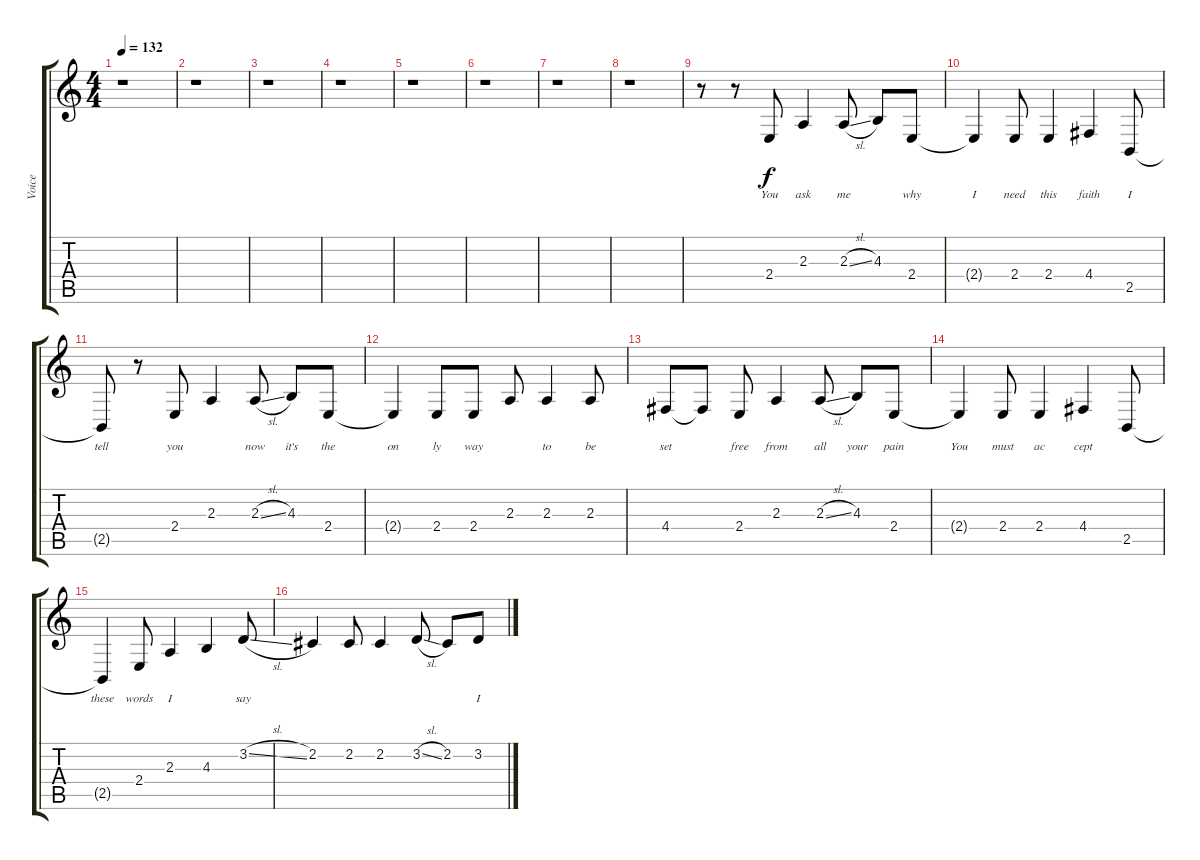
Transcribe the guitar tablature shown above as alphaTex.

\track ("Voice" "Voice") {instrument baritonesax}
\staff {score tabs}
\tuning (E4 B3 G3 D3 A2 E2) {hide}
\ts (4 4)
\tempo 132
\clef g2
\ks c
r.1{dy f instrument baritonesax} |
r.1 |
r.1 |
r.1 |
r.1 |
r.1 |
r.1 |
r.1 |
r.8 r.8 2.4.8{lyrics (0 "You") lyrics (1 "") lyrics (2 "") lyrics (3 "") lyrics (4 "")} 2.3.4{lyrics (0 "ask") lyrics (1 "") lyrics (2 "") lyrics (3 "") lyrics (4 "")} 2.3{sl}.8{lyrics (0 "me") lyrics (1 "") lyrics (2 "") lyrics (3 "") lyrics (4 "")} 4.3.8{lyrics (0 "") lyrics (1 "") lyrics (2 "") lyrics (3 "") lyrics (4 "")} 2.4.8{lyrics (0 "why") lyrics (1 "") lyrics (2 "") lyrics (3 "") lyrics (4 "")} |
2.4{t}.4{lyrics (0 "I") lyrics (1 "") lyrics (2 "") lyrics (3 "") lyrics (4 "")} 2.4.8{lyrics (0 "need") lyrics (1 "") lyrics (2 "") lyrics (3 "") lyrics (4 "")} 2.4.4{lyrics (0 "this") lyrics (1 "") lyrics (2 "") lyrics (3 "") lyrics (4 "")} 4.4.4{lyrics (0 "faith") lyrics (1 "") lyrics (2 "") lyrics (3 "") lyrics (4 "")} 2.5.8{lyrics (0 "I") lyrics (1 "") lyrics (2 "") lyrics (3 "") lyrics (4 "")} |
2.5{t}.8{lyrics (0 "tell") lyrics (1 "") lyrics (2 "") lyrics (3 "") lyrics (4 "")} r.8 2.4.8{lyrics (0 "you") lyrics (1 "") lyrics (2 "") lyrics (3 "") lyrics (4 "")} 2.3.4{lyrics (0 "") lyrics (1 "") lyrics (2 "") lyrics (3 "") lyrics (4 "")} 2.3{sl}.8{lyrics (0 "now") lyrics (1 "") lyrics (2 "") lyrics (3 "") lyrics (4 "")} 4.3.8{lyrics (0 "it's") lyrics (1 "") lyrics (2 "") lyrics (3 "") lyrics (4 "")} 2.4.8{lyrics (0 "the") lyrics (1 "") lyrics (2 "") lyrics (3 "") lyrics (4 "")} |
2.4{t}.4{lyrics (0 "on") lyrics (1 "") lyrics (2 "") lyrics (3 "") lyrics (4 "")} 2.4.8{lyrics (0 "ly") lyrics (1 "") lyrics (2 "") lyrics (3 "") lyrics (4 "")} 2.4.8{lyrics (0 "way") lyrics (1 "") lyrics (2 "") lyrics (3 "") lyrics (4 "")} 2.3.8{lyrics (0 "") lyrics (1 "") lyrics (2 "") lyrics (3 "") lyrics (4 "")} 2.3.4{lyrics (0 "to") lyrics (1 "") lyrics (2 "") lyrics (3 "") lyrics (4 "")} 2.3.8{lyrics (0 "be") lyrics (1 "") lyrics (2 "") lyrics (3 "") lyrics (4 "")} |
4.4.8{lyrics (0 "set") lyrics (1 "") lyrics (2 "") lyrics (3 "") lyrics (4 "")} 4.4{t}.8{lyrics (0 "") lyrics (1 "") lyrics (2 "") lyrics (3 "") lyrics (4 "")} 2.4.8{lyrics (0 "free") lyrics (1 "") lyrics (2 "") lyrics (3 "") lyrics (4 "")} 2.3.4{lyrics (0 "from") lyrics (1 "") lyrics (2 "") lyrics (3 "") lyrics (4 "")} 2.3{sl}.8{lyrics (0 "all") lyrics (1 "") lyrics (2 "") lyrics (3 "") lyrics (4 "")} 4.3.8{lyrics (0 "your") lyrics (1 "") lyrics (2 "") lyrics (3 "") lyrics (4 "")} 2.4.8{lyrics (0 "pain") lyrics (1 "") lyrics (2 "") lyrics (3 "") lyrics (4 "")} |
2.4{t}.4{lyrics (0 "You") lyrics (1 "") lyrics (2 "") lyrics (3 "") lyrics (4 "")} 2.4.8{lyrics (0 "must") lyrics (1 "") lyrics (2 "") lyrics (3 "") lyrics (4 "")} 2.4.4{lyrics (0 "ac") lyrics (1 "") lyrics (2 "") lyrics (3 "") lyrics (4 "")} 4.4.4{lyrics (0 "cept") lyrics (1 "") lyrics (2 "") lyrics (3 "") lyrics (4 "")} 2.5.8{lyrics (0 "") lyrics (1 "") lyrics (2 "") lyrics (3 "") lyrics (4 "")} |
2.5{t}.4{lyrics (0 "these") lyrics (1 "") lyrics (2 "") lyrics (3 "") lyrics (4 "")} 2.4.8{lyrics (0 "words") lyrics (1 "") lyrics (2 "") lyrics (3 "") lyrics (4 "")} 2.3.4{lyrics (0 "I") lyrics (1 "") lyrics (2 "") lyrics (3 "") lyrics (4 "")} 4.3.4{lyrics (0 "") lyrics (1 "") lyrics (2 "") lyrics (3 "") lyrics (4 "")} 3.2{sl}.8{lyrics (0 "say") lyrics (1 "") lyrics (2 "") lyrics (3 "") lyrics (4 "")} |
2.2.4{lyrics (0 "") lyrics (1 "") lyrics (2 "") lyrics (3 "") lyrics (4 "")} 2.2.8{lyrics (0 "") lyrics (1 "") lyrics (2 "") lyrics (3 "") lyrics (4 "")} 2.2.4{lyrics (0 "") lyrics (1 "") lyrics (2 "") lyrics (3 "") lyrics (4 "")} 3.2{sl}.8{lyrics (0 "") lyrics (1 "") lyrics (2 "") lyrics (3 "") lyrics (4 "")} 2.2.8{lyrics (0 "") lyrics (1 "") lyrics (2 "") lyrics (3 "") lyrics (4 "")} 3.2{sl}.8{lyrics (0 "I") lyrics (1 "") lyrics (2 "") lyrics (3 "") lyrics (4 "")}
